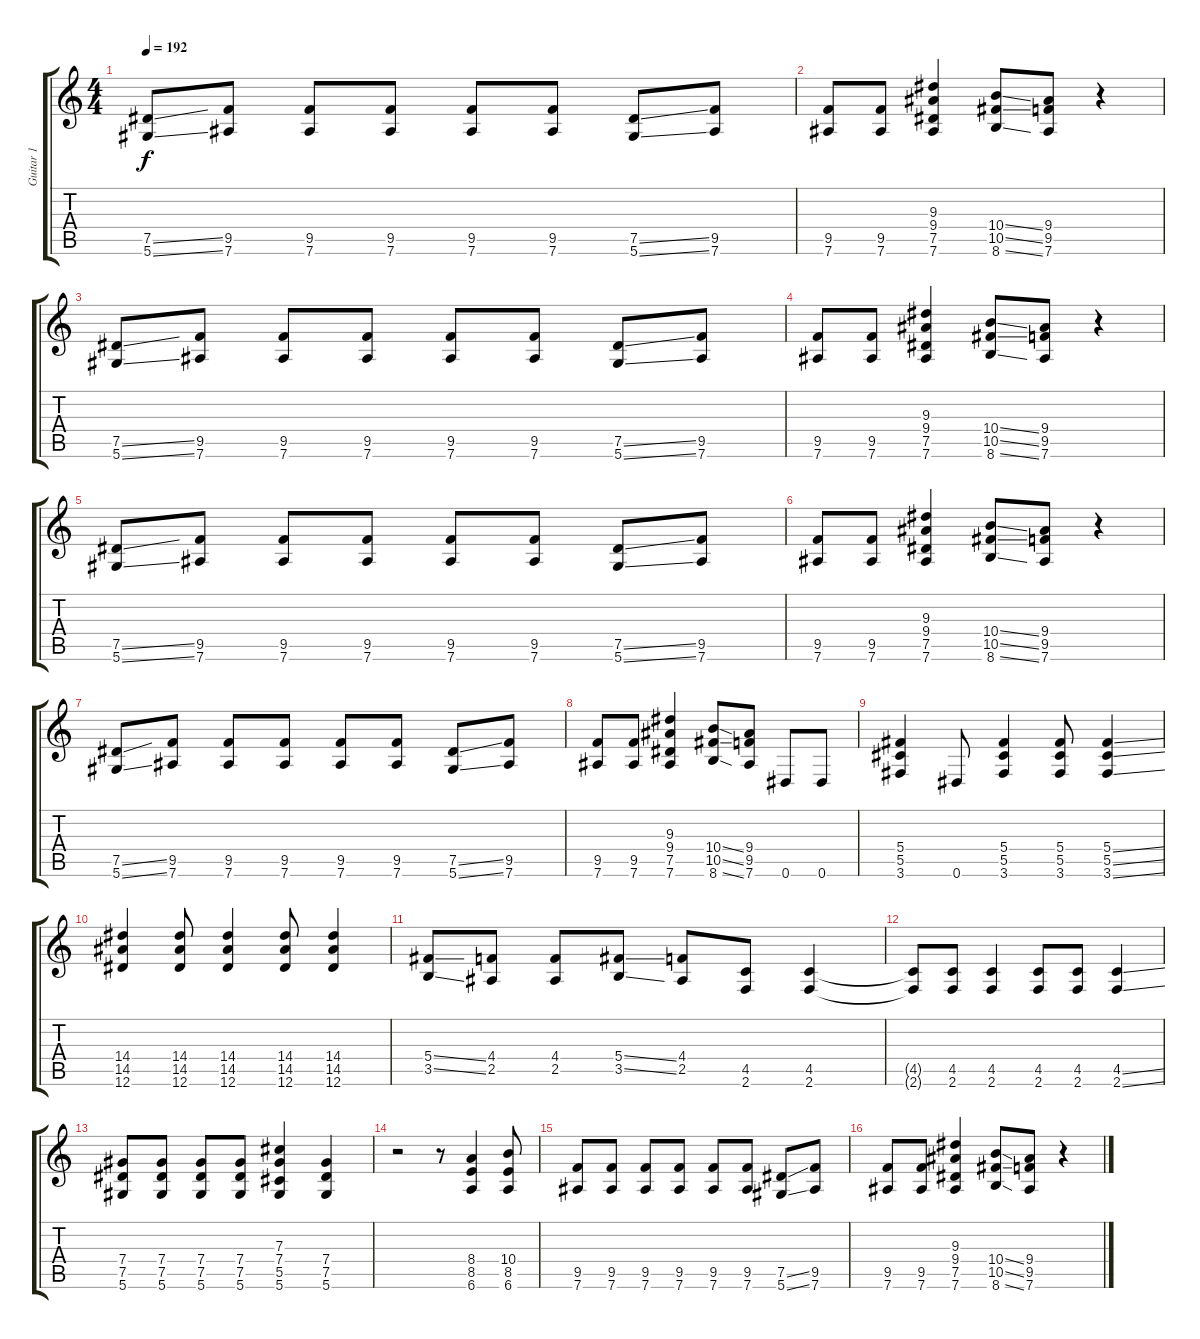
\track ("Guitar 1" "Guitar 1") {instrument distortionguitar}
\staff {score tabs}
\tuning (Eb4 Bb3 Gb3 Db3 Ab2 Eb2) {hide}
\ts (4 4)
\tempo 192
\clef g2
\ks c
(7.5{ss} 5.6{ss}).8{dy f} (9.5 7.6).8 (9.5 7.6).8 (9.5 7.6).8 (9.5 7.6).8 (9.5 7.6).8 (7.5{ss} 5.6{ss}).8 (9.5 7.6).8 |
(9.5 7.6).8 (9.5 7.6).8 (9.3 9.4 7.5 7.6).4 (10.4{ss} 10.5{ss} 8.6{ss}).8 (9.4 9.5 7.6).8 r.4 |
(7.5{ss} 5.6{ss}).8 (9.5 7.6).8 (9.5 7.6).8 (9.5 7.6).8 (9.5 7.6).8 (9.5 7.6).8 (7.5{ss} 5.6{ss}).8 (9.5 7.6).8 |
(9.5 7.6).8 (9.5 7.6).8 (9.3 9.4 7.5 7.6).4 (10.4{ss} 10.5{ss} 8.6{ss}).8 (9.4 9.5 7.6).8 r.4 |
(7.5{ss} 5.6{ss}).8 (9.5 7.6).8 (9.5 7.6).8 (9.5 7.6).8 (9.5 7.6).8 (9.5 7.6).8 (7.5{ss} 5.6{ss}).8 (9.5 7.6).8 |
(9.5 7.6).8 (9.5 7.6).8 (9.3 9.4 7.5 7.6).4 (10.4{ss} 10.5{ss} 8.6{ss}).8 (9.4 9.5 7.6).8 r.4 |
(7.5{ss} 5.6{ss}).8 (9.5 7.6).8 (9.5 7.6).8 (9.5 7.6).8 (9.5 7.6).8 (9.5 7.6).8 (7.5{ss} 5.6{ss}).8 (9.5 7.6).8 |
(9.5 7.6).8 (9.5 7.6).8 (9.3 9.4 7.5 7.6).4 (10.4{ss} 10.5{ss} 8.6{ss}).8 (9.4 9.5 7.6).8 0.6.8 0.6.8 |
(5.4 5.5 3.6).4 0.6.8 (5.4 5.5 3.6).4 (5.4 5.5 3.6).8 (5.4{ss} 5.5{ss} 3.6{ss}).4 |
(14.4 14.5 12.6).4 (14.4 14.5 12.6).8 (14.4 14.5 12.6).4 (14.4 14.5 12.6).8 (14.4 14.5 12.6).4 |
(5.4{ss} 3.5{ss}).8 (4.4 2.5).8 (4.4 2.5).8 (5.4{ss} 3.5{ss}).8 (4.4 2.5).8 (4.5 2.6).8 (4.5 2.6).4 |
(4.5{t} 2.6{t}).8 (4.5 2.6).8 (4.5 2.6).4 (4.5 2.6).8 (4.5 2.6).8 (4.5{ss} 2.6{ss}).4 |
(7.4 7.5 5.6).8 (7.4 7.5 5.6).8 (7.4 7.5 5.6).8 (7.4 7.5 5.6).8 (7.3 7.4 5.5 5.6).4 (7.4 7.5 5.6).4 |
r.2 r.8 (8.4 8.5 6.6).4 (10.4 8.5 6.6).8 |
(9.5 7.6).8 (9.5 7.6).8 (9.5 7.6).8 (9.5 7.6).8 (9.5 7.6).8 (9.5 7.6).8 (7.5{ss} 5.6{ss}).8 (9.5 7.6).8 |
(9.5 7.6).8 (9.5 7.6).8 (9.3 9.4 7.5 7.6).4 (10.4{ss} 10.5{ss} 8.6{ss}).8 (9.4 9.5 7.6).8 r.4
